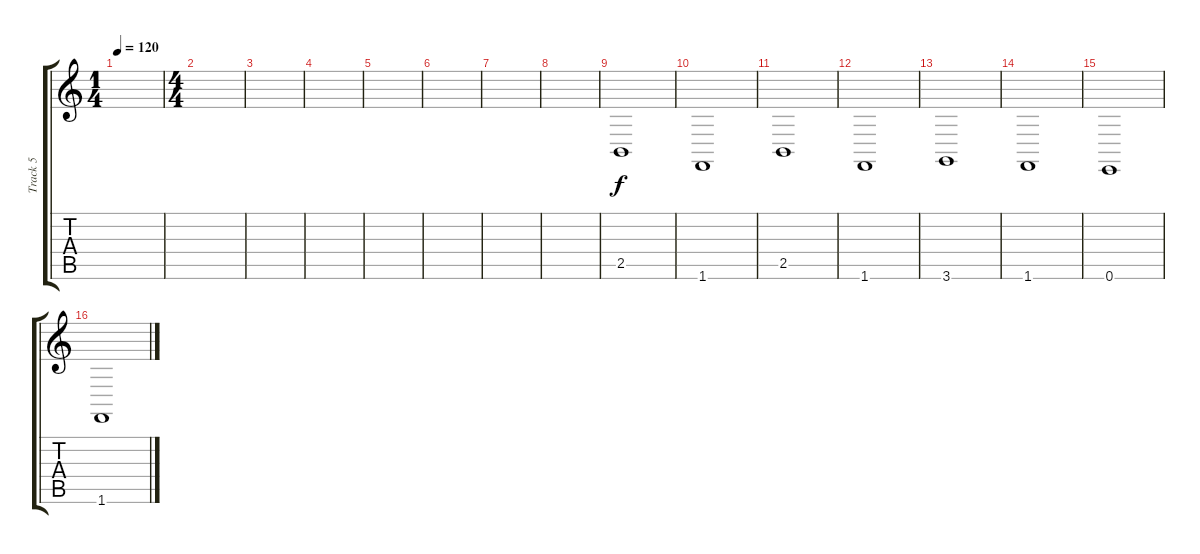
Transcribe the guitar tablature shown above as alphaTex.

\track ("Track 5" "Track 5") {instrument cello}
\staff {score tabs}
\tuning (E4 B3 G3 D3 A2 E2) {hide}
\ts (1 4)
\tempo 120
\clef g2
\ks c
|
\ts (4 4)
|
|
|
|
|
|
|
2.5.1 |
1.6.1 |
2.5.1 |
1.6.1 |
3.6.1 |
1.6.1 |
0.6.1 |
1.6.1
